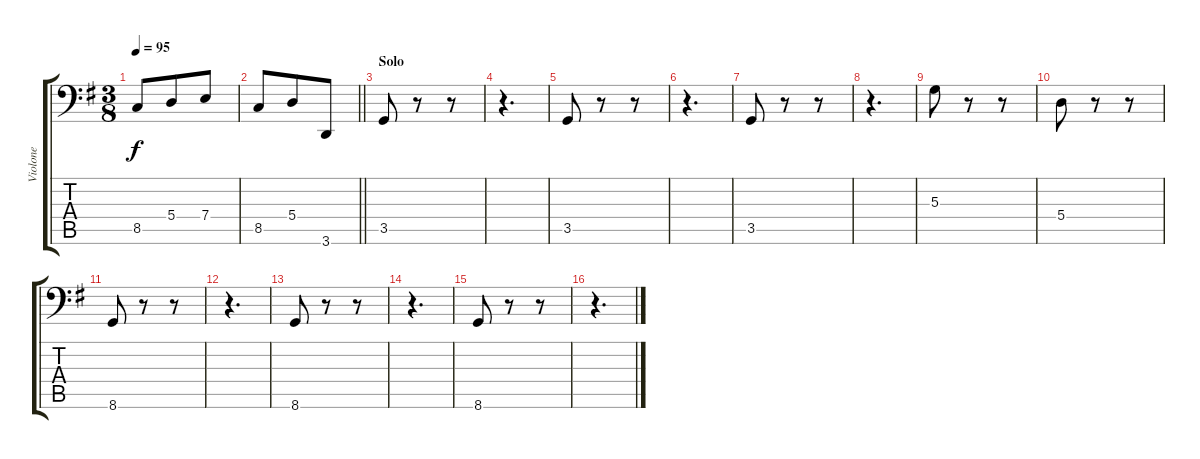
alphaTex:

\track ("Violone" "Violone") {instrument contrabass}
\staff {score tabs}
\tuning (C3 G2 D2 A1 E1 B0) {hide}
\ts (3 8)
\tempo 95
\clef f4
\ks g
8.5{t}.8{dy f beam Up} 5.4.8{beam Up} 7.4.8{beam Up} |
\barLineRight lightlight
8.5.8 5.4.8 3.6.8 |
\section ("" "Solo")
3.5.8 r.8 r.8 |
r.4{d} |
3.5.8 r.8 r.8 |
r.4{d} |
3.5.8 r.8 r.8 |
r.4{d} |
5.3.8 r.8 r.8 |
5.4.8 r.8 r.8 |
8.6.8 r.8 r.8 |
r.4{d} |
8.6.8 r.8 r.8 |
r.4{d} |
8.6.8 r.8 r.8 |
r.4{d}
